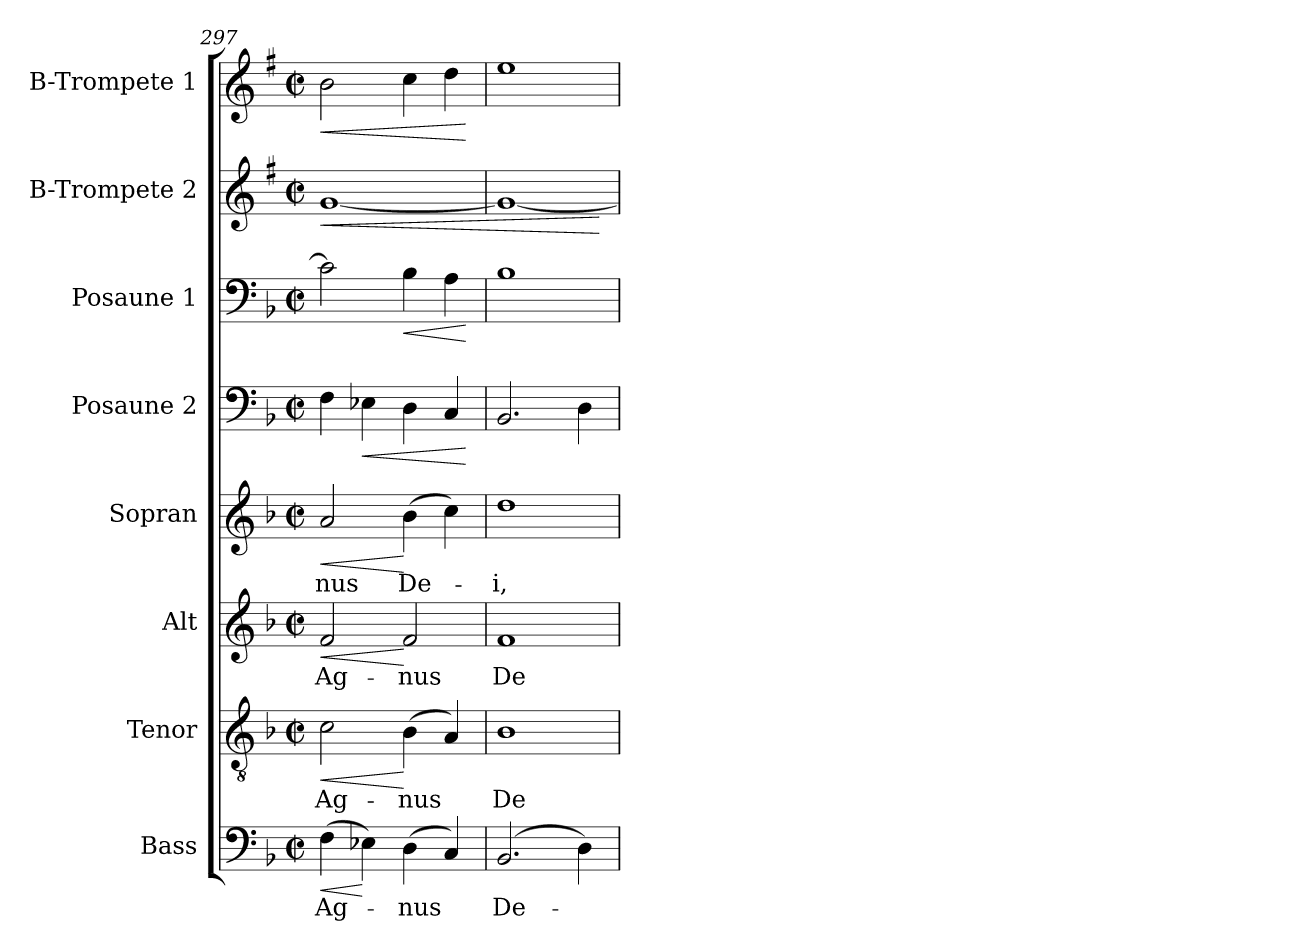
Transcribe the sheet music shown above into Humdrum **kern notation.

**kern	**text	**dynam	**kern	**text	**dynam	**kern	**text	**dynam	**kern	**text	**dynam	**kern	**dynam	**kern	**dynam	**kern	**dynam	**kern	**dynam
*part8	*part8	*part8	*part7	*part7	*part7	*part6	*part6	*part6	*part5	*part5	*part5	*part4	*part4	*part3	*part3	*part2	*part2	*part1	*part1
*staff8	*staff8	*staff8	*staff7	*staff7	*staff7	*staff6	*staff6	*staff6	*staff5	*staff5	*staff5	*staff4	*staff4	*staff3	*staff3	*staff2	*staff2	*staff1	*staff1
*I"Bass	*	*	*I"Tenor	*	*	*I"Alt	*	*	*I"Sopran	*	*	*I"Posaune 2	*	*I"Posaune 1	*	*I"B-Trompete 2	*	*I"B-Trompete 1	*
*I'B.	*	*	*I'T.	*	*	*I'A.	*	*	*I'S.	*	*	*I'Pos. 2	*	*I'Pos. 1	*	*I'B Trp. 2	*	*I'B Trp. 1	*
*clefF4	*	*	*clefGv2	*	*	*clefG2	*	*	*clefG2	*	*	*clefF4	*	*clefF4	*	*clefG2	*	*clefG2	*
*	*	*	*	*	*	*	*	*	*	*	*	*	*	*	*	*ITrd1c2	*	*ITrd1c2	*
*k[b-]	*	*	*k[b-]	*	*	*k[b-]	*	*	*k[b-]	*	*	*k[b-]	*	*k[b-]	*	*k[b-]	*	*k[b-]	*
*F:	*	*	*F:	*	*	*F:	*	*	*F:	*	*	*F:	*	*F:	*	*F:	*	*F:	*
*M2/2	*	*	*M2/2	*	*	*M2/2	*	*	*M2/2	*	*	*M2/2	*	*M2/2	*	*M2/2	*	*M2/2	*
*met(c|)	*	*	*met(c|)	*	*	*met(c|)	*	*	*met(c|)	*	*	*met(c|)	*	*met(c|)	*	*met(c|)	*	*met(c|)	*
=297	=297	=297	=297	=297	=297	=297	=297	=297	=297	=297	=297	=297	=297	=297	=297	=297	=297	=297	=297
!	!LO:LY:b	!LO:HP:b	!	!LO:LY:b	!LO:HP:b	!	!LO:LY:b	!LO:HP:b	!	!LO:LY:b	!LO:HP:b	!	!	!	!	!	!LO:HP:b	!	!LO:HP:b
(>4F\	Ag-	<	2c\	Ag-	<	2f/	Ag-	<	2a/	-nus	<	4F\	.	2c\]	.	[1f	<	2a\	<
!	!	!	!	!	!	!	!	!	!	!	!	!	!LO:HP:b	!	!	!	!	!	!
4E-X\)	.	[	.	.	.	.	.	.	.	.	.	4E-X\	<	.	.	.	.	.	.
!	!LO:LY:b	!	!	!LO:LY:b	!	!	!LO:LY:b	!	!	!LO:LY:b	!	!	!	!	!LO:HP:b	!	!	!	!
(>4D\	-nus	.	(>4B-\	-nus	[	2f/	-nus	[	(>4b-\	De-	[	4D\	.	4B-\	<	.	.	4b-\	.
4C/)	.	.	4A/)	.	.	.	.	.	4cc\)	.	.	4C/	.	4A\	.	.	.	4cc\	.
.	.	.	.	.	.	.	.	.	.	.	.	.	[	.	[	.	.	.	[
=298	=298	=298	=298	=298	=298	=298	=298	=298	=298	=298	=298	=298	=298	=298	=298	=298	=298	=298	=298
!	!LO:LY:b	!	!	!LO:LY:b	!	!	!LO:LY:b	!	!	!LO:LY:b	!	!	!	!	!	!	!	!	!
(2.BB-/	De-	.	1B-	De-	.	1f	De-	.	1dd	-i,	.	2.BB-/	.	1B-	.	1f_	.	1dd	.
4D\)	.	.	.	.	.	.	.	.	.	.	.	4D\	.	.	.	.	.	.	.
.	.	.	.	.	.	.	.	.	.	.	.	.	.	.	.	.	[	.	.
=	=	=	=	=	=	=	=	=	=	=	=	=	=	=	=	=	=	=	=
*-	*-	*-	*-	*-	*-	*-	*-	*-	*-	*-	*-	*-	*-	*-	*-	*-	*-	*-	*-
